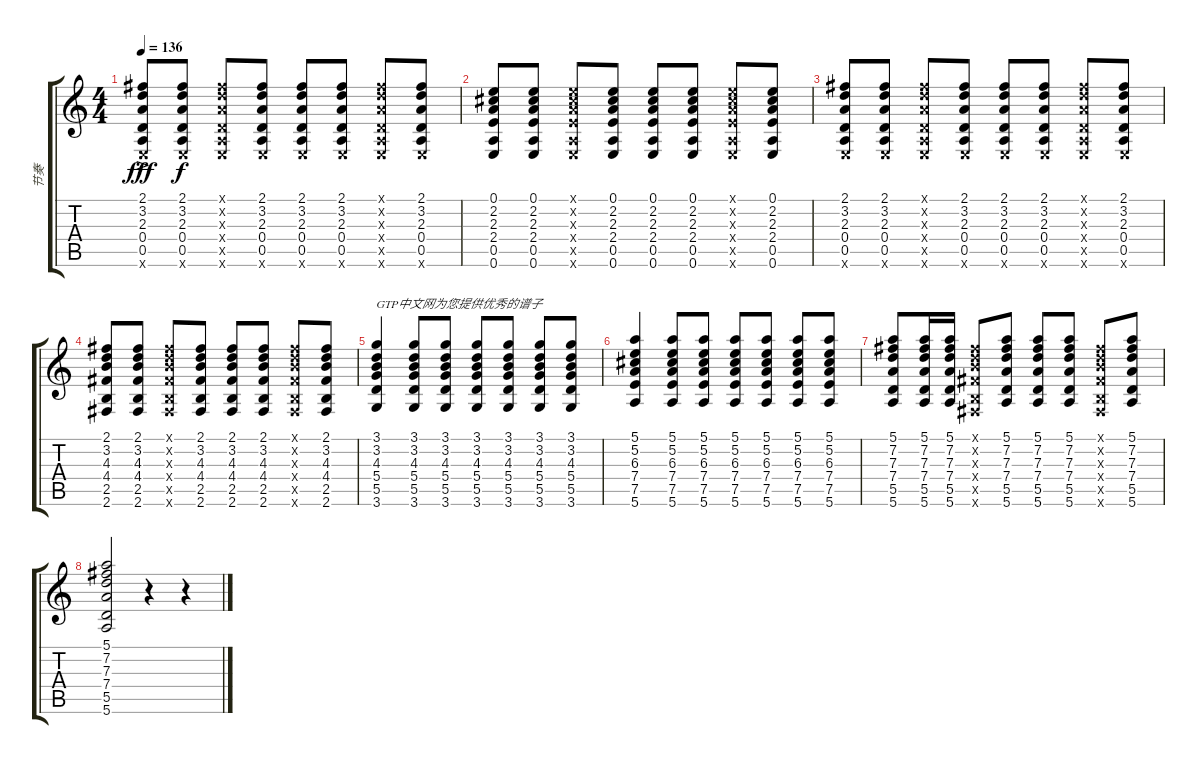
\track ("节奏" "节奏") {instrument acousticguitarsteel}
\staff {score tabs}
\tuning (E4 B3 G3 D3 A2 E2) {hide}
\ts (4 4)
\tempo 136
\clef g2
\ks c
(2.1{ac} 3.2{ac} 2.3{ac} 0.4{ac} 0.5{ac} 0.6{ac x}).8{dy fff} (2.1 3.2 2.3 0.4 0.5 0.6{x}).8{dy f} (2.1{x} 3.2{x} 2.3{x} 0.4{x} 0.5{x} 0.6{x}).8 (2.1 3.2 2.3 0.4 0.5 0.6{x}).8 (2.1 3.2 2.3 0.4 0.5 0.6{x}).8 (2.1 3.2 2.3 0.4 0.5 0.6{x}).8 (2.1{x} 3.2{x} 2.3{x} 0.4{x} 0.5{x} 0.6{x}).8 (2.1 3.2 2.3 0.4 0.5 0.6{x}).8 |
(0.1 2.2 2.3 2.4 0.5 0.6).8 (0.1 2.2 2.3 2.4 0.5 0.6).8 (0.1{x} 2.2{x} 2.3{x} 2.4{x} 0.5{x} 0.6{x}).8 (0.1 2.2 2.3 2.4 0.5 0.6).8 (0.1 2.2 2.3 2.4 0.5 0.6).8 (0.1 2.2 2.3 2.4 0.5 0.6).8 (0.1{x} 2.2{x} 2.3{x} 2.4{x} 0.5{x} 0.6{x}).8 (0.1 2.2 2.3 2.4 0.5 0.6).8 |
(2.1 3.2 2.3 0.4 0.5 0.6{x}).8 (2.1 3.2 2.3 0.4 0.5 0.6{x}).8 (2.1{x} 3.2{x} 2.3{x} 0.4{x} 0.5{x} 0.6{x}).8 (2.1 3.2 2.3 0.4 0.5 0.6{x}).8 (2.1 3.2 2.3 0.4 0.5 0.6{x}).8 (2.1 3.2 2.3 0.4 0.5 0.6{x}).8 (2.1{x} 3.2{x} 2.3{x} 0.4{x} 0.5{x} 0.6{x}).8 (2.1 3.2 2.3 0.4 0.5 0.6{x}).8 |
(2.1 3.2 4.3 4.4 2.5 2.6).8 (2.1 3.2 4.3 4.4 2.5 2.6).8 (2.1{x} 3.2{x} 4.3{x} 4.4{x} 2.5{x} 2.6{x}).8 (2.1 3.2 4.3 4.4 2.5 2.6).8 (2.1 3.2 4.3 4.4 2.5 2.6).8 (2.1 3.2 4.3 4.4 2.5 2.6).8 (2.1{x} 3.2{x} 4.3{x} 4.4{x} 2.5{x} 2.6{x}).8 (2.1 3.2 4.3 4.4 2.5 2.6).8 |
(3.1 3.2 4.3 5.4 5.5 3.6).4{txt "GTP中文网为您提供优秀的谱子"} (3.1 3.2 4.3 5.4 5.5 3.6).8 (3.1 3.2 4.3 5.4 5.5 3.6).8 (3.1 3.2 4.3 5.4 5.5 3.6).8 (3.1 3.2 4.3 5.4 5.5 3.6).8 (3.1 3.2 4.3 5.4 5.5 3.6).8 (3.1 3.2 4.3 5.4 5.5 3.6).8 |
(5.1 5.2 6.3 7.4 7.5 5.6).4 (5.1 5.2 6.3 7.4 7.5 5.6).8 (5.1 5.2 6.3 7.4 7.5 5.6).8 (5.1 5.2 6.3 7.4 7.5 5.6).8 (5.1 5.2 6.3 7.4 7.5 5.6).8 (5.1 5.2 6.3 7.4 7.5 5.6).8 (5.1 5.2 6.3 7.4 7.5 5.6).8 |
(5.1 7.2 7.3 7.4 5.5 5.6).8 (5.1 7.2 7.3 7.4 5.5 5.6).16 (5.1 7.2 7.3 7.4 5.5 5.6).16 (2.1{x} 3.2{x} 4.3{x} 4.4{x} 2.5{x} 2.6{x}).8 (5.1 7.2 7.3 7.4 5.5 5.6).8 (5.1 7.2 7.3 7.4 5.5 5.6).8 (5.1 7.2 7.3 7.4 5.5 5.6).8 (2.1{x} 3.2{x} 4.3{x} 4.4{x} 2.5{x} 2.6{x}).8 (5.1 7.2 7.3 7.4 5.5 5.6).8 |
(5.1 7.2 7.3 7.4 5.5 5.6).2 r.4 r.4
